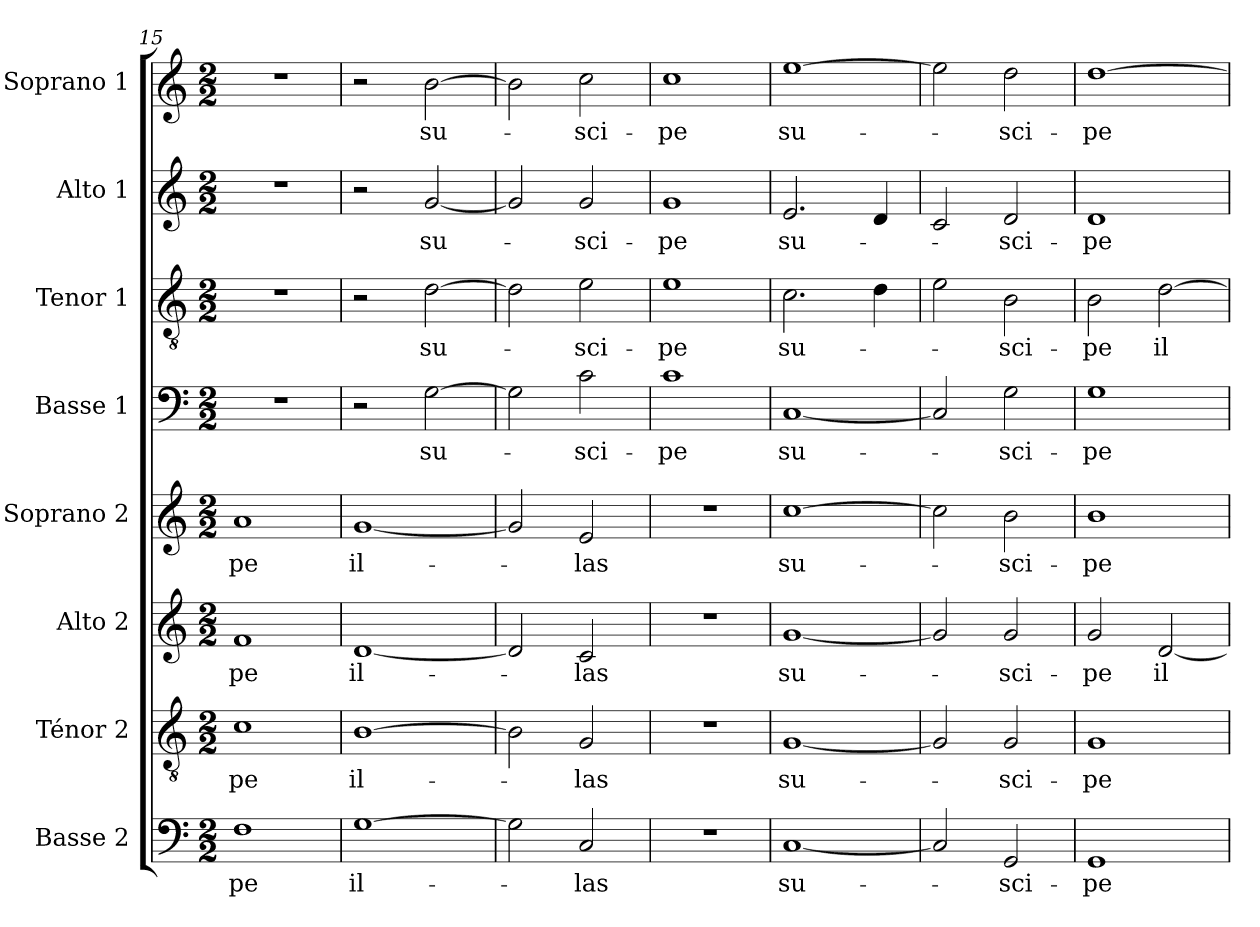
**kern	**text	**kern	**text	**kern	**text	**kern	**text	**kern	**text	**kern	**text	**kern	**text	**kern	**text
*part8	*part8	*part7	*part7	*part6	*part6	*part5	*part5	*part4	*part4	*part3	*part3	*part2	*part2	*part1	*part1
*staff8	*staff8	*staff7	*staff7	*staff6	*staff6	*staff5	*staff5	*staff4	*staff4	*staff3	*staff3	*staff2	*staff2	*staff1	*staff1
*I"Basse 2	*	*I"Ténor 2	*	*I"Alto 2	*	*I"Soprano 2	*	*I"Basse 1	*	*I"Tenor 1	*	*I"Alto 1	*	*I"Soprano 1	*
*I'B2	*	*I'T2	*	*I'A2	*	*I'S2	*	*I'B1	*	*I'T1	*	*I'A1	*	*I'S1	*
*clefF4	*	*clefGv2	*	*clefG2	*	*clefG2	*	*clefF4	*	*clefGv2	*	*clefG2	*	*clefG2	*
*k[]	*	*k[]	*	*k[]	*	*k[]	*	*k[]	*	*k[]	*	*k[]	*	*k[]	*
*M2/2	*	*M2/2	*	*M2/2	*	*M2/2	*	*M2/2	*	*M2/2	*	*M2/2	*	*M2/2	*
=15	=15	=15	=15	=15	=15	=15	=15	=15	=15	=15	=15	=15	=15	=15	=15
!	!LO:LY:b	!	!LO:LY:b	!	!LO:LY:b	!	!LO:LY:b	!	!	!	!	!	!	!	!
1F	-pe	1c	-pe	1f	-pe	1a	-pe	1r	.	1r	.	1r	.	1r	.
=16	=16	=16	=16	=16	=16	=16	=16	=16	=16	=16	=16	=16	=16	=16	=16
!	!LO:LY:b	!	!LO:LY:b	!	!LO:LY:b	!	!LO:LY:b	!	!	!	!	!	!	!	!
[1G	il-	[1B	il-	[1d	il-	[1g	il-	2r	.	2r	.	2r	.	2r	.
!	!	!	!	!	!	!	!	!	!LO:LY:b	!	!LO:LY:b	!	!LO:LY:b	!	!LO:LY:b
.	.	.	.	.	.	.	.	[2G\	su-	[2d\	su-	[2g/	su-	[2b\	su-
=17	=17	=17	=17	=17	=17	=17	=17	=17	=17	=17	=17	=17	=17	=17	=17
2G\]	.	2B\]	.	2d/]	.	2g/]	.	2G\]	.	2d\]	.	2g/]	.	2b\]	.
!	!LO:LY:b	!	!LO:LY:b	!	!LO:LY:b	!	!LO:LY:b	!	!LO:LY:b	!	!LO:LY:b	!	!LO:LY:b	!	!LO:LY:b
2C/	-las	2G/	-las	2c/	-las	2e/	-las	2c\	-sci-	2e\	-sci-	2g/	-sci-	2cc\	-sci-
=18	=18	=18	=18	=18	=18	=18	=18	=18	=18	=18	=18	=18	=18	=18	=18
!	!	!	!	!	!	!	!	!	!LO:LY:b	!	!LO:LY:b	!	!LO:LY:b	!	!LO:LY:b
1r	.	1r	.	1r	.	1r	.	1c	-pe	1e	-pe	1g	-pe	1cc	-pe
=19	=19	=19	=19	=19	=19	=19	=19	=19	=19	=19	=19	=19	=19	=19	=19
!	!LO:LY:b	!	!LO:LY:b	!	!LO:LY:b	!	!LO:LY:b	!	!LO:LY:b	!	!LO:LY:b	!	!LO:LY:b	!	!LO:LY:b
[1C	su-	[1G	su-	[1g	su-	[1cc	su-	[1C	su-	2.c\	su-	2.e/	su-	[1ee	su-
.	.	.	.	.	.	.	.	.	.	4d\	.	4d/	.	.	.
=20	=20	=20	=20	=20	=20	=20	=20	=20	=20	=20	=20	=20	=20	=20	=20
2C/]	.	2G/]	.	2g/]	.	2cc\]	.	2C/]	.	2e\	.	2c/	.	2ee\]	.
!	!LO:LY:b	!	!LO:LY:b	!	!LO:LY:b	!	!LO:LY:b	!	!LO:LY:b	!	!LO:LY:b	!	!LO:LY:b	!	!LO:LY:b
2GG/	-sci-	2G/	-sci-	2g/	-sci-	2b\	-sci-	2G\	-sci-	2B\	-sci-	2d/	-sci-	2dd\	-sci-
=21	=21	=21	=21	=21	=21	=21	=21	=21	=21	=21	=21	=21	=21	=21	=21
!	!LO:LY:b	!	!LO:LY:b	!	!LO:LY:b	!	!LO:LY:b	!	!LO:LY:b	!	!LO:LY:b	!	!LO:LY:b	!	!LO:LY:b
1GG	-pe	1G	-pe	2g/	-pe	1b	-pe	1G	-pe	2B\	-pe	1d	-pe	[1dd	-pe
!	!	!	!	!	!LO:LY:b	!	!	!	!	!	!LO:LY:b	!	!	!	!
.	.	.	.	[2d/	il-	.	.	.	.	[2d\	il-	.	.	.	.
=	=	=	=	=	=	=	=	=	=	=	=	=	=	=	=
*-	*-	*-	*-	*-	*-	*-	*-	*-	*-	*-	*-	*-	*-	*-	*-
